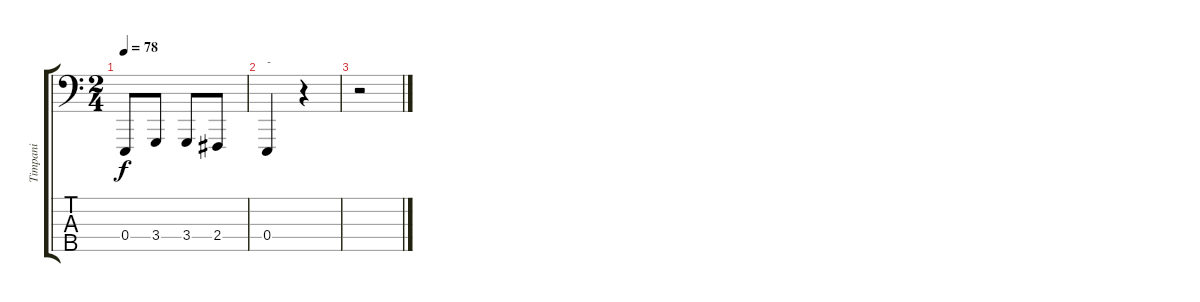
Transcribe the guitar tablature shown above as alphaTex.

\track ("Timpani" "Timpani") {instrument timpani}
\staff {score tabs}
\tuning (G2 D2 A1 E1 B0) {hide}
\ts (2 4)
\tempo 78
\clef f4
\ks c
0.4.8{dy f} 3.4.8 3.4.8 2.4.8 |
0.4.4{txt "-"} r.4 |
r.2
